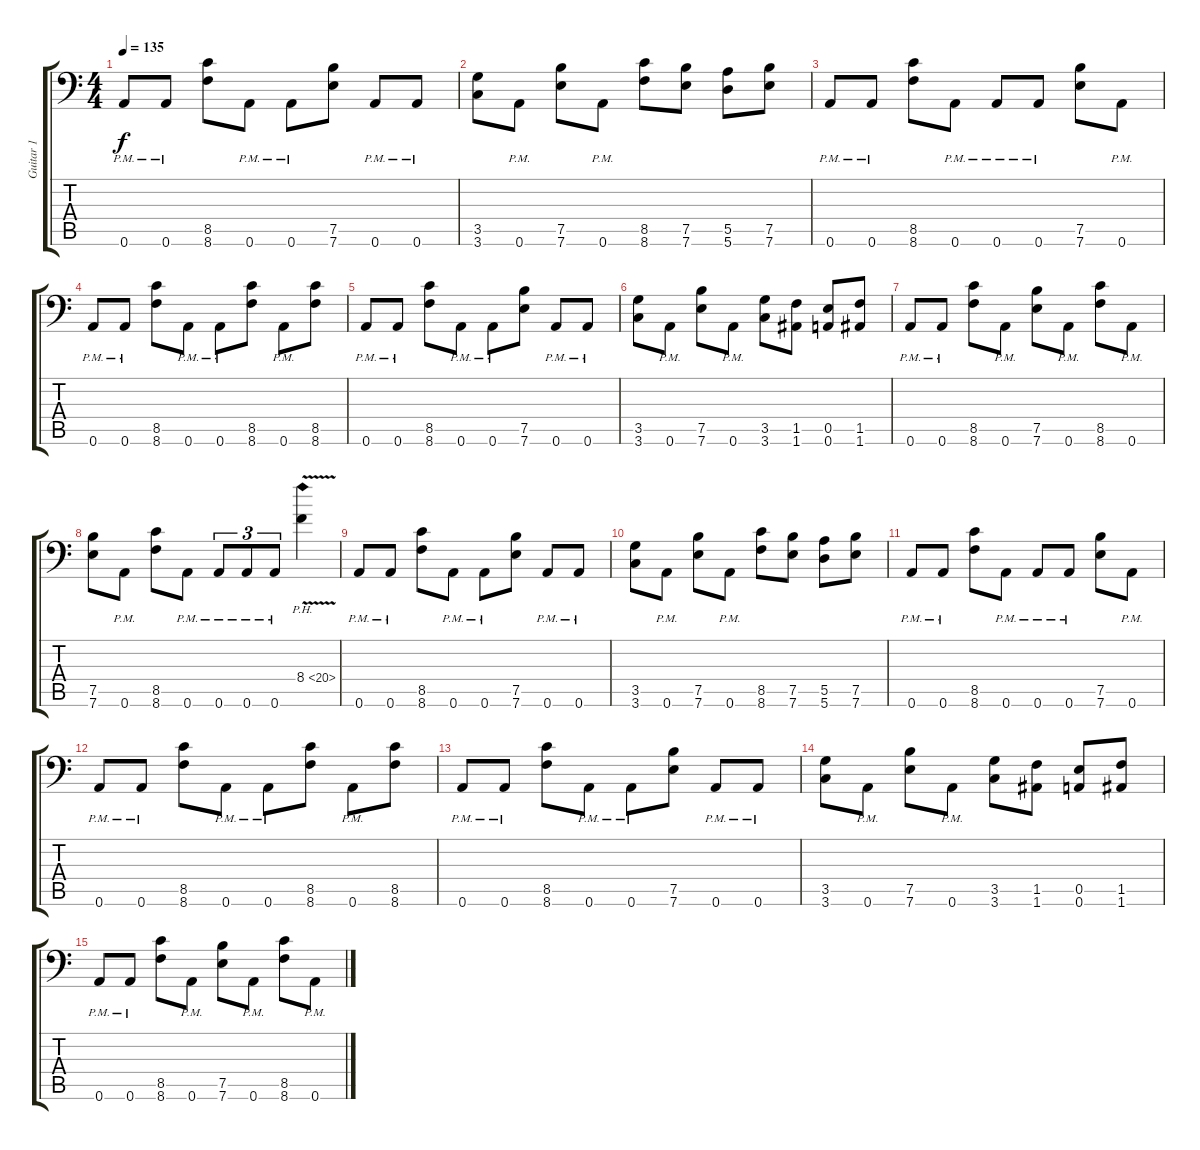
\track ("Guitar 1" "Guitar 1") {instrument distortionguitar}
\staff {score tabs}
\tuning (B3 Gb3 D3 A2 E2 A1) {hide}
\ts (4 4)
\tempo 135
\clef f4
\ks c
0.6{pm}.8{dy f} 0.6{pm}.8 (8.5 8.6).8 0.6{pm}.8 0.6{pm}.8 (7.5 7.6).8 0.6{pm}.8 0.6{pm}.8 |
(3.5 3.6).8 0.6{pm}.8 (7.5 7.6).8 0.6{pm}.8 (8.5 8.6).8 (7.5 7.6).8 (5.5 5.6).8 (7.5 7.6).8 |
0.6{pm}.8 0.6{pm}.8 (8.5 8.6).8 0.6{pm}.8 0.6{pm}.8 0.6{pm}.8 (7.5 7.6).8 0.6{pm}.8 |
0.6{pm}.8 0.6{pm}.8 (8.5 8.6).8 0.6{pm}.8 0.6{pm}.8 (8.5 8.6).8 0.6{pm}.8 (8.5 8.6).8 |
0.6{pm}.8 0.6{pm}.8 (8.5 8.6).8 0.6{pm}.8 0.6{pm}.8 (7.5 7.6).8 0.6{pm}.8 0.6{pm}.8 |
(3.5 3.6).8 0.6{pm}.8 (7.5 7.6).8 0.6{pm}.8 (3.5 3.6).8 (1.5 1.6).8 (0.5 0.6).8 (1.5 1.6).8 |
0.6{pm}.8 0.6{pm}.8 (8.5 8.6).8 0.6{pm}.8 (7.5 7.6).8 0.6{pm}.8 (8.5 8.6).8 0.6{pm}.8 |
(7.5 7.6).8 0.6{pm}.8 (8.5 8.6).8 0.6{pm}.8 0.6{pm}.8{tu (3 2)} 0.6{pm}.8{tu (3 2)} 0.6{pm}.8{tu (3 2)} 8.4{ph 12 v}.4 |
0.6{pm}.8 0.6{pm}.8 (8.5 8.6).8 0.6{pm}.8 0.6{pm}.8 (7.5 7.6).8 0.6{pm}.8 0.6{pm}.8 |
(3.5 3.6).8 0.6{pm}.8 (7.5 7.6).8 0.6{pm}.8 (8.5 8.6).8 (7.5 7.6).8 (5.5 5.6).8 (7.5 7.6).8 |
0.6{pm}.8 0.6{pm}.8 (8.5 8.6).8 0.6{pm}.8 0.6{pm}.8 0.6{pm}.8 (7.5 7.6).8 0.6{pm}.8 |
0.6{pm}.8 0.6{pm}.8 (8.5 8.6).8 0.6{pm}.8 0.6{pm}.8 (8.5 8.6).8 0.6{pm}.8 (8.5 8.6).8 |
0.6{pm}.8 0.6{pm}.8 (8.5 8.6).8 0.6{pm}.8 0.6{pm}.8 (7.5 7.6).8 0.6{pm}.8 0.6{pm}.8 |
(3.5 3.6).8 0.6{pm}.8 (7.5 7.6).8 0.6{pm}.8 (3.5 3.6).8 (1.5 1.6).8 (0.5 0.6).8 (1.5 1.6).8 |
0.6{pm}.8 0.6{pm}.8 (8.5 8.6).8 0.6{pm}.8 (7.5 7.6).8 0.6{pm}.8 (8.5 8.6).8 0.6{pm}.8
